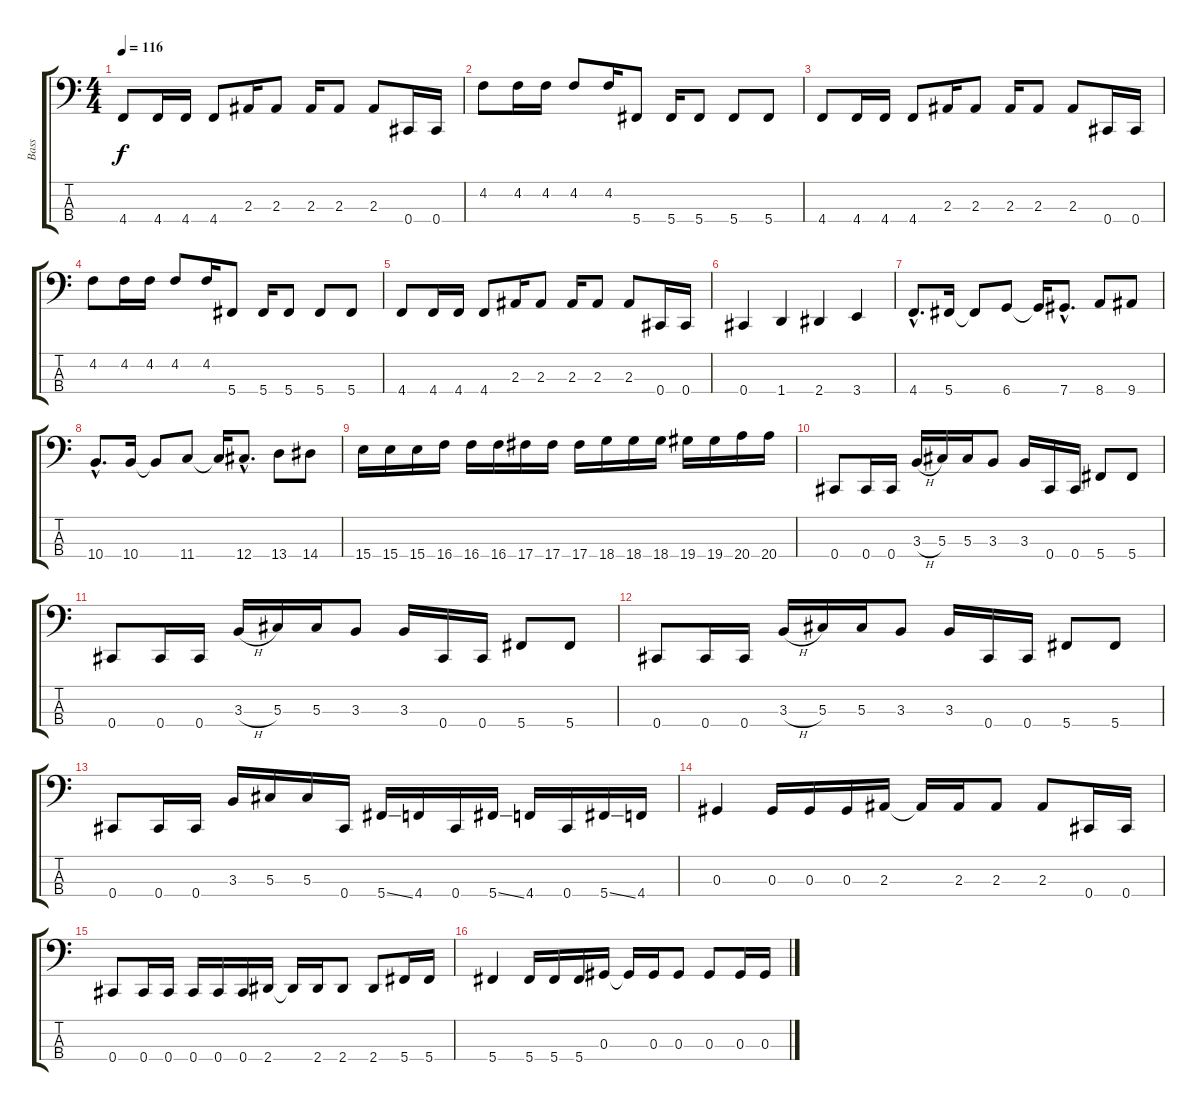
\track ("Bass" "Bass") {instrument electricbasspick}
\staff {score tabs}
\tuning (Gb2 Db2 Ab1 Db1) {hide}
\ts (4 4)
\tempo 116
\clef f4
\ks c
4.4.8{dy f} 4.4.16 4.4.16 4.4.8 2.3.16 2.3.8 2.3.16 2.3.8 2.3.8 0.4.16 0.4.16 |
4.2.8 4.2.16 4.2.16 4.2.8 4.2.16 5.4.8 5.4.16 5.4.8 5.4.8 5.4.8 |
4.4.8 4.4.16 4.4.16 4.4.8 2.3.16 2.3.8 2.3.16 2.3.8 2.3.8 0.4.16 0.4.16 |
4.2.8 4.2.16 4.2.16 4.2.8 4.2.16 5.4.8 5.4.16 5.4.8 5.4.8 5.4.8 |
4.4.8 4.4.16 4.4.16 4.4.8 2.3.16 2.3.8 2.3.16 2.3.8 2.3.8 0.4.16 0.4.16 |
0.4.4 1.4.4 2.4.4 3.4.4 |
4.4{hac}.8{d} 5.4.16 5.4{t}.8 6.4.8 6.4{t}.16 7.4{hac}.8{d} 8.4.8 9.4.8 |
10.4{hac}.8{d} 10.4.16 10.4{t}.8 11.4.8 11.4{t}.16 12.4{hac}.8{d} 13.4.8 14.4.8 |
15.4.16 15.4.16 15.4.16 16.4.16 16.4.16 16.4.16 17.4.16 17.4.16 17.4.16 18.4.16 18.4.16 18.4.16 19.4.16 19.4.16 20.4.16 20.4.16 |
0.4.8 0.4.16 0.4.16 3.3{h}.16 5.3.16 5.3.16 3.3.8 3.3.16 0.4.16 0.4.16 5.4.8 5.4.8 |
0.4.8 0.4.16 0.4.16 3.3{h}.16 5.3.16 5.3.16 3.3.8 3.3.16 0.4.16 0.4.16 5.4.8 5.4.8 |
0.4.8 0.4.16 0.4.16 3.3{h}.16 5.3.16 5.3.16 3.3.8 3.3.16 0.4.16 0.4.16 5.4.8 5.4.8 |
0.4.8 0.4.16 0.4.16 3.3.16 5.3.16 5.3.16 0.4.16 5.4{ss}.16 4.4.16 0.4.16 5.4{ss}.16 4.4.16 0.4.16 5.4{ss}.16 4.4.16 |
0.3.4 0.3.16 0.3.16 0.3.16 2.3.16 2.3{t}.16 2.3.16 2.3.8 2.3.8 0.4.16 0.4.16 |
0.4.8 0.4.16 0.4.16 0.4.16 0.4.16 0.4.16 2.4.16 2.4{t}.16 2.4.16 2.4.8 2.4.8 5.4.16 5.4.16 |
5.4.4 5.4.16 5.4.16 5.4.16 0.3.16 0.3{t}.16 0.3.16 0.3.8 0.3.8 0.3.16 0.3.16
